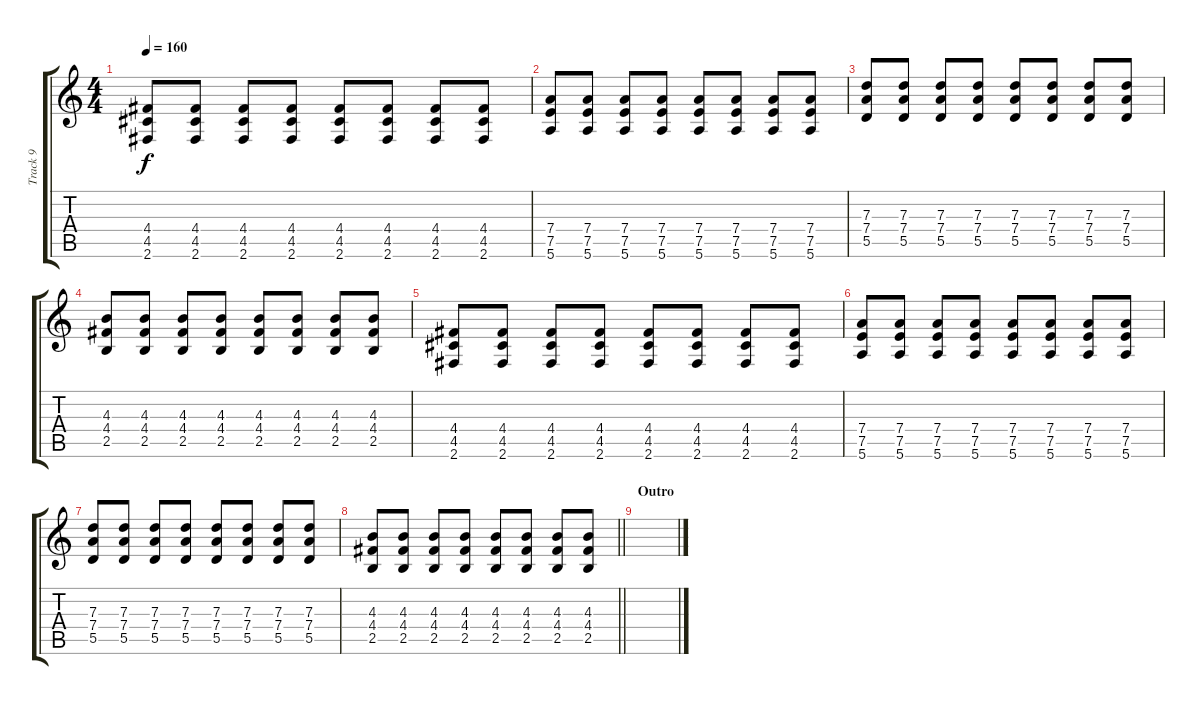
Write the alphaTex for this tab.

\track ("Track 9" "Track 9") {instrument overdrivenguitar}
\staff {score tabs}
\tuning (E4 B3 G3 D3 A2 E2) {hide}
\ts (4 4)
\tempo 160
\clef g2
\ks c
(4.4 4.5 2.6).8{dy f} (4.4 4.5 2.6).8 (4.4 4.5 2.6).8 (4.4 4.5 2.6).8 (4.4 4.5 2.6).8 (4.4 4.5 2.6).8 (4.4 4.5 2.6).8 (4.4 4.5 2.6).8 |
(7.4 7.5 5.6).8 (7.4 7.5 5.6).8 (7.4 7.5 5.6).8 (7.4 7.5 5.6).8 (7.4 7.5 5.6).8 (7.4 7.5 5.6).8 (7.4 7.5 5.6).8 (7.4 7.5 5.6).8 |
(7.3 7.4 5.5).8 (7.3 7.4 5.5).8 (7.3 7.4 5.5).8 (7.3 7.4 5.5).8 (7.3 7.4 5.5).8 (7.3 7.4 5.5).8 (7.3 7.4 5.5).8 (7.3 7.4 5.5).8 |
(4.3 4.4 2.5).8 (4.3 4.4 2.5).8 (4.3 4.4 2.5).8 (4.3 4.4 2.5).8 (4.3 4.4 2.5).8 (4.3 4.4 2.5).8 (4.3 4.4 2.5).8 (4.3 4.4 2.5).8 |
(4.4 4.5 2.6).8 (4.4 4.5 2.6).8 (4.4 4.5 2.6).8 (4.4 4.5 2.6).8 (4.4 4.5 2.6).8 (4.4 4.5 2.6).8 (4.4 4.5 2.6).8 (4.4 4.5 2.6).8 |
(7.4 7.5 5.6).8 (7.4 7.5 5.6).8 (7.4 7.5 5.6).8 (7.4 7.5 5.6).8 (7.4 7.5 5.6).8 (7.4 7.5 5.6).8 (7.4 7.5 5.6).8 (7.4 7.5 5.6).8 |
(7.3 7.4 5.5).8 (7.3 7.4 5.5).8 (7.3 7.4 5.5).8 (7.3 7.4 5.5).8 (7.3 7.4 5.5).8 (7.3 7.4 5.5).8 (7.3 7.4 5.5).8 (7.3 7.4 5.5).8 |
\barLineRight lightlight
(4.3 4.4 2.5).8 (4.3 4.4 2.5).8 (4.3 4.4 2.5).8 (4.3 4.4 2.5).8 (4.3 4.4 2.5).8 (4.3 4.4 2.5).8 (4.3 4.4 2.5).8 (4.3 4.4 2.5).8 |
\section ("" "Outro")
